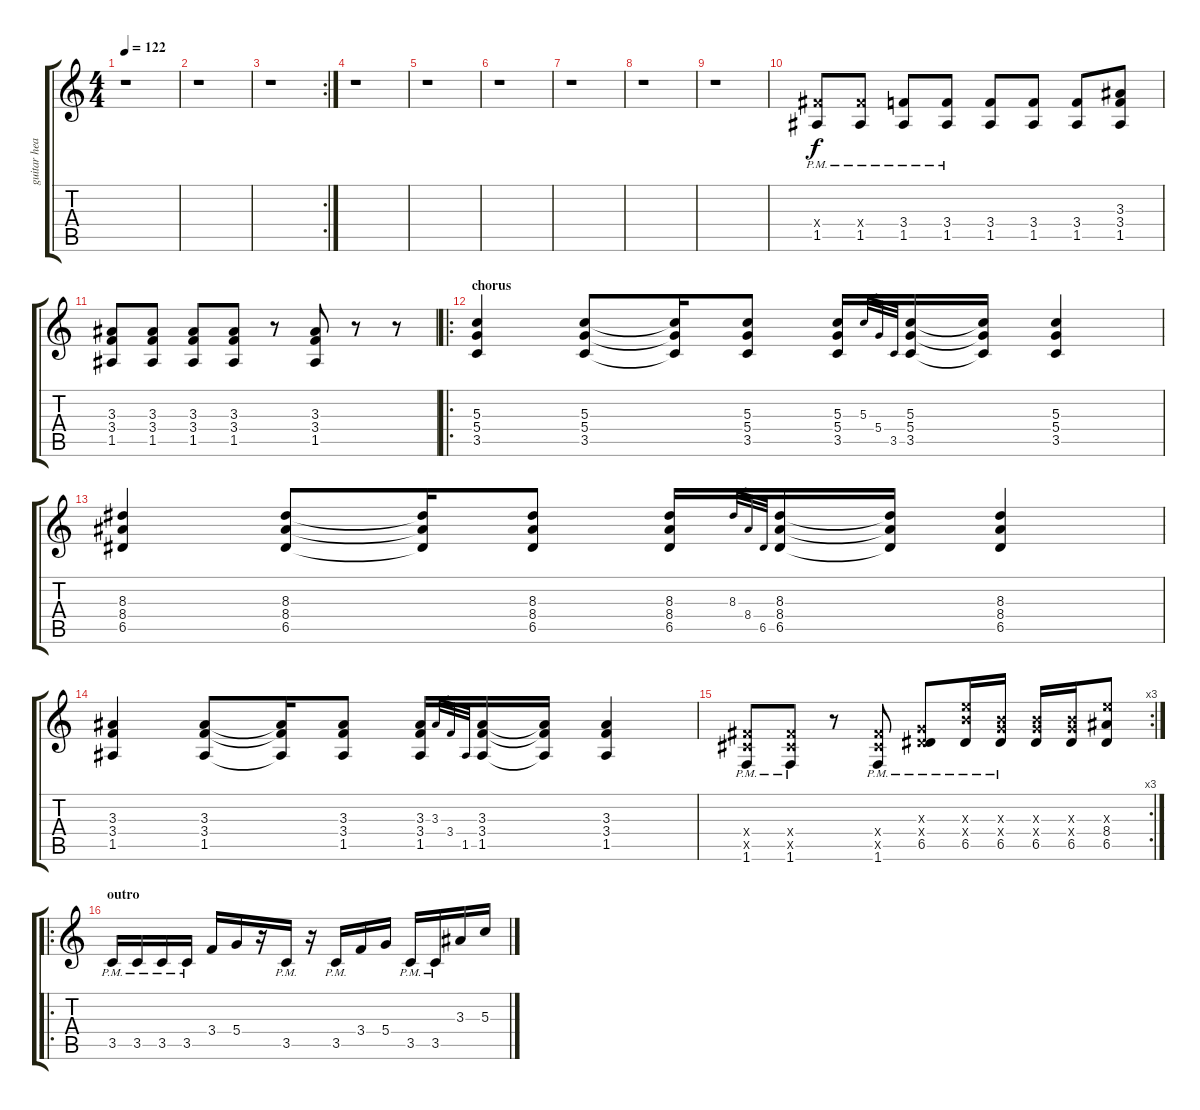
\track ("guitar heavy dist" "guitar hea") {instrument distortionguitar}
\staff {score tabs}
\tuning (E4 B3 G3 D3 A2 E2) {hide}
\ts (4 4)
\tempo 122
\clef g2
\ks c
r.1{dy f} |
r.1 |
\rc 2
r.1 |
r.1 |
r.1 |
r.1 |
r.1 |
r.1 |
r.1 |
(4.4{x} 1.5{pm}).8 (4.4{x} 1.5{pm}).8 (3.4{pm} 1.5{pm}).8 (3.4{pm} 1.5{pm}).8 (3.4 1.5).8 (3.4 1.5).8 (3.4 1.5).8 (3.3 3.4 1.5).8 |
(3.3 3.4 1.5).8 (3.3 3.4 1.5).8 (3.3 3.4 1.5).8 (3.3 3.4 1.5).8 r.8 (3.3 3.4 1.5).8 r.8 r.8 |
\ro
\section ("" "chorus")
(5.3 5.4 3.5).4 (5.3 5.4 3.5).8 (5.3{t} 5.4{t} 3.5{t}).16 (5.3 5.4 3.5).8 (5.3 5.4 3.5).16 5.3.32{gr} 5.4.32{gr} 3.5.32{gr} (5.3 5.4 3.5).16 (5.3{t} 5.4{t} 3.5{t}).16 (5.3 5.4 3.5).4 |
(8.3 8.4 6.5).4 (8.3 8.4 6.5).8 (8.3{t} 8.4{t} 6.5{t}).16 (8.3 8.4 6.5).8 (8.3 8.4 6.5).16 8.3.32{gr} 8.4.32{gr} 6.5.32{gr} (8.3 8.4 6.5).16 (8.3{t} 8.4{t} 6.5{t}).16 (8.3 8.4 6.5).4 |
(3.3 3.4 1.5).4 (3.3 3.4 1.5).8 (3.3{t} 3.4{t} 1.5{t}).16 (3.3 3.4 1.5).8 (3.3 3.4 1.5).16 3.3.32{gr} 3.4.32{gr} 1.5.32{gr} (3.3 3.4 1.5).16 (3.3{t} 3.4{t} 1.5{t}).16 (3.3 3.4 1.5).4 |
\rc 3
(4.4{x} 4.5{x} 1.6{pm}).8 (4.4{x} 4.5{x} 1.6{pm}).8 r.8 (4.4{x} 4.5{x} 1.6{pm}).8 (0.3{x} 0.4{x} 6.5{pm}).8 (9.3{x} 9.4{x} 6.5{pm}).16 (0.3{x} 9.4{x} 6.5{pm}).16 (0.3{x} 9.4{x} 6.5).16 (0.3{x} 9.4{x} 6.5).16 (9.3{x} 8.4 6.5).8 |
\ro
\section ("" "outro")
3.5{pm}.16 3.5{pm}.16 3.5{pm}.16 3.5{pm}.16 3.4.16 5.4.16 r.16 3.5{pm}.16 r.16 3.5{pm}.16 3.4.16 5.4.16 3.5{pm}.16 3.5{pm}.16 3.3.16 5.3.16
